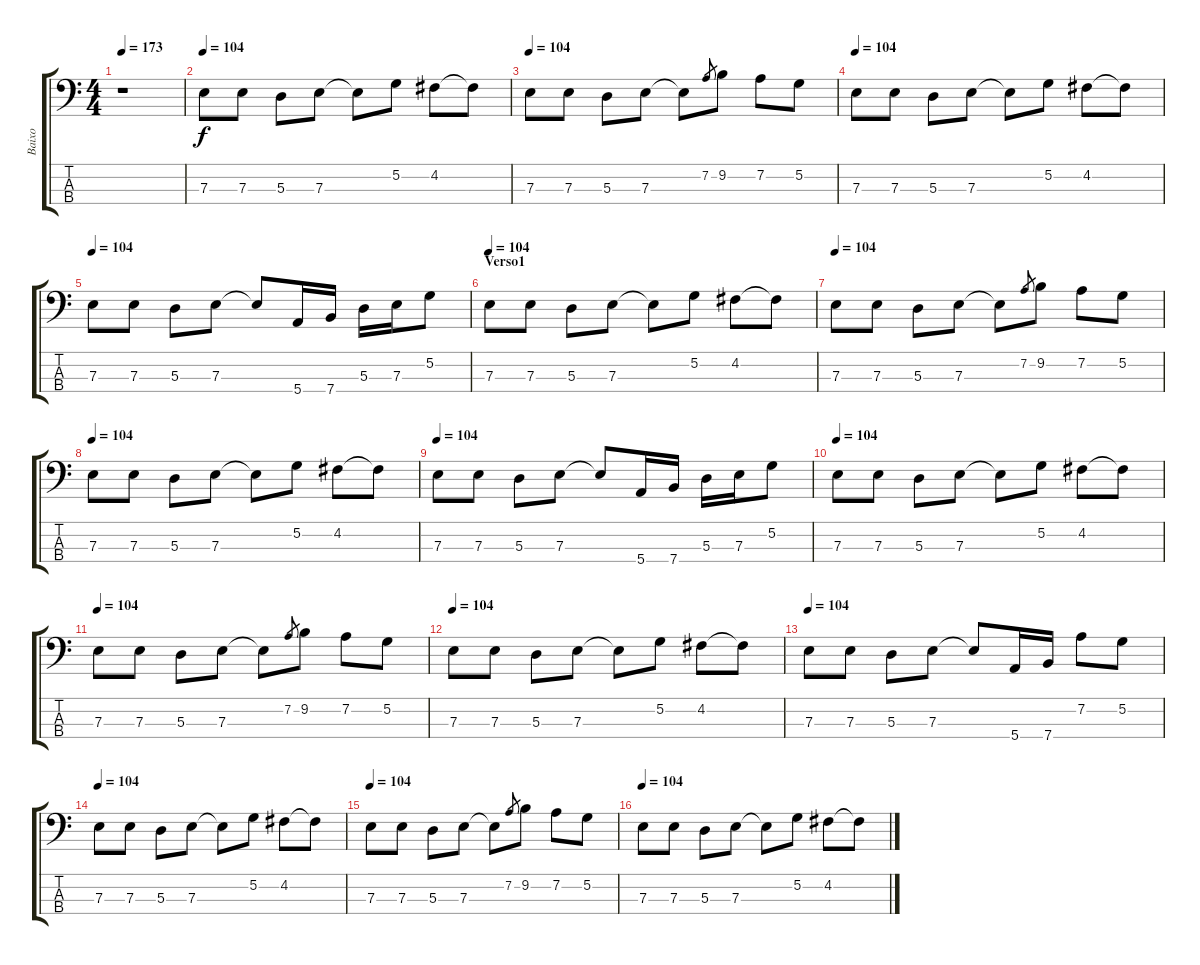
\track ("Baixo" "Baixo") {instrument electricbassfinger}
\staff {score tabs}
\tuning (G2 D2 A1 E1) {hide}
\ts (4 4)
\tempo 173
\clef f4
\ks c
r.1{dy f} |
\tempo 104
7.3.8 7.3.8 5.3.8 7.3.8 7.3{t}.8 5.2.8 4.2.8 4.2{t}.8 |
\tempo 104
7.3.8 7.3.8 5.3.8 7.3.8 7.3{t}.8 7.2.8{gr} 9.2.8 7.2.8 5.2.8 |
\tempo 104
7.3.8 7.3.8 5.3.8 7.3.8 7.3{t}.8 5.2.8 4.2.8 4.2{t}.8 |
\tempo 104
7.3.8 7.3.8 5.3.8 7.3.8 7.3{t}.8 5.4.16 7.4.16 5.3.16 7.3.16 5.2.8 |
\section ("" "Verso1")
\tempo 104
7.3.8 7.3.8 5.3.8 7.3.8 7.3{t}.8 5.2.8 4.2.8 4.2{t}.8 |
\tempo 104
7.3.8 7.3.8 5.3.8 7.3.8 7.3{t}.8 7.2.8{gr} 9.2.8 7.2.8 5.2.8 |
\tempo 104
7.3.8 7.3.8 5.3.8 7.3.8 7.3{t}.8 5.2.8 4.2.8 4.2{t}.8 |
\tempo 104
7.3.8 7.3.8 5.3.8 7.3.8 7.3{t}.8 5.4.16 7.4.16 5.3.16 7.3.16 5.2.8 |
\tempo 104
7.3.8 7.3.8 5.3.8 7.3.8 7.3{t}.8 5.2.8 4.2.8 4.2{t}.8 |
\tempo 104
7.3.8 7.3.8 5.3.8 7.3.8 7.3{t}.8 7.2.8{gr} 9.2.8 7.2.8 5.2.8 |
\tempo 104
7.3.8 7.3.8 5.3.8 7.3.8 7.3{t}.8 5.2.8 4.2.8 4.2{t}.8 |
\tempo 104
7.3.8 7.3.8 5.3.8 7.3.8 7.3{t}.8 5.4.16 7.4.16 7.2.8 5.2.8 |
\tempo 104
7.3.8 7.3.8 5.3.8 7.3.8 7.3{t}.8 5.2.8 4.2.8 4.2{t}.8 |
\tempo 104
7.3.8 7.3.8 5.3.8 7.3.8 7.3{t}.8 7.2.8{gr} 9.2.8 7.2.8 5.2.8 |
\tempo 104
7.3.8 7.3.8 5.3.8 7.3.8 7.3{t}.8 5.2.8 4.2.8 4.2{t}.8
